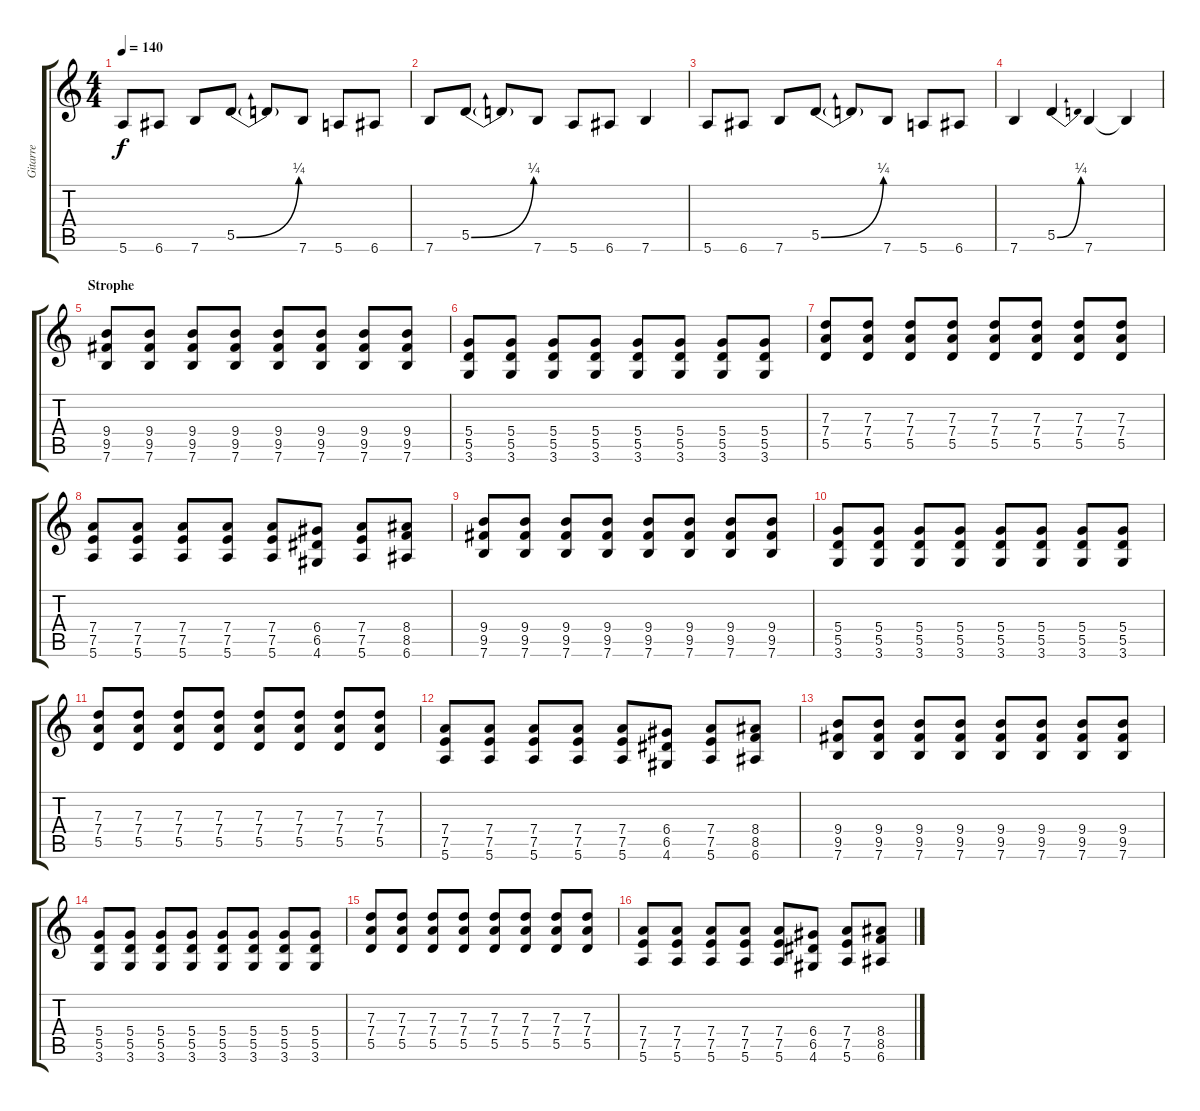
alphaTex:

\track ("Gitarre" "Gitarre") {instrument overdrivenguitar}
\staff {score tabs}
\tuning (E4 B3 G3 D3 A2 E2) {hide}
\ts (4 4)
\tempo 140
\clef g2
\ks c
5.6.8{dy f} 6.6.8 7.6.8 5.5{be (bend 0 0 60 1)}.8 5.5{t}.8 7.6.8 5.6.8 6.6.8 |
7.6.8 5.5{be (bend 0 0 60 1)}.8 5.5{t}.8 7.6.8 5.6.8 6.6.8 7.6.4 |
5.6.8 6.6.8 7.6.8 5.5{be (bend 0 0 60 1)}.8 5.5{t}.8 7.6.8 5.6.8 6.6.8 |
7.6.4 5.5{be (bend 0 0 60 1)}.4 7.6.4 7.6{t}.4 |
\section ("" "Strophe")
(9.4 9.5 7.6).8 (9.4 9.5 7.6).8 (9.4 9.5 7.6).8 (9.4 9.5 7.6).8 (9.4 9.5 7.6).8 (9.4 9.5 7.6).8 (9.4 9.5 7.6).8 (9.4 9.5 7.6).8 |
(5.4 5.5 3.6).8 (5.4 5.5 3.6).8 (5.4 5.5 3.6).8 (5.4 5.5 3.6).8 (5.4 5.5 3.6).8 (5.4 5.5 3.6).8 (5.4 5.5 3.6).8 (5.4 5.5 3.6).8 |
(7.3 7.4 5.5).8 (7.3 7.4 5.5).8 (7.3 7.4 5.5).8 (7.3 7.4 5.5).8 (7.3 7.4 5.5).8 (7.3 7.4 5.5).8 (7.3 7.4 5.5).8 (7.3 7.4 5.5).8 |
(7.4 7.5 5.6).8 (7.4 7.5 5.6).8 (7.4 7.5 5.6).8 (7.4 7.5 5.6).8 (7.4 7.5 5.6).8 (6.4 6.5 4.6).8 (7.4 7.5 5.6).8 (8.4 8.5 6.6).8 |
(9.4 9.5 7.6).8 (9.4 9.5 7.6).8 (9.4 9.5 7.6).8 (9.4 9.5 7.6).8 (9.4 9.5 7.6).8 (9.4 9.5 7.6).8 (9.4 9.5 7.6).8 (9.4 9.5 7.6).8 |
(5.4 5.5 3.6).8 (5.4 5.5 3.6).8 (5.4 5.5 3.6).8 (5.4 5.5 3.6).8 (5.4 5.5 3.6).8 (5.4 5.5 3.6).8 (5.4 5.5 3.6).8 (5.4 5.5 3.6).8 |
(7.3 7.4 5.5).8 (7.3 7.4 5.5).8 (7.3 7.4 5.5).8 (7.3 7.4 5.5).8 (7.3 7.4 5.5).8 (7.3 7.4 5.5).8 (7.3 7.4 5.5).8 (7.3 7.4 5.5).8 |
(7.4 7.5 5.6).8 (7.4 7.5 5.6).8 (7.4 7.5 5.6).8 (7.4 7.5 5.6).8 (7.4 7.5 5.6).8 (6.4 6.5 4.6).8 (7.4 7.5 5.6).8 (8.4 8.5 6.6).8 |
(9.4 9.5 7.6).8 (9.4 9.5 7.6).8 (9.4 9.5 7.6).8 (9.4 9.5 7.6).8 (9.4 9.5 7.6).8 (9.4 9.5 7.6).8 (9.4 9.5 7.6).8 (9.4 9.5 7.6).8 |
(5.4 5.5 3.6).8 (5.4 5.5 3.6).8 (5.4 5.5 3.6).8 (5.4 5.5 3.6).8 (5.4 5.5 3.6).8 (5.4 5.5 3.6).8 (5.4 5.5 3.6).8 (5.4 5.5 3.6).8 |
(7.3 7.4 5.5).8 (7.3 7.4 5.5).8 (7.3 7.4 5.5).8 (7.3 7.4 5.5).8 (7.3 7.4 5.5).8 (7.3 7.4 5.5).8 (7.3 7.4 5.5).8 (7.3 7.4 5.5).8 |
(7.4 7.5 5.6).8 (7.4 7.5 5.6).8 (7.4 7.5 5.6).8 (7.4 7.5 5.6).8 (7.4 7.5 5.6).8 (6.4 6.5 4.6).8 (7.4 7.5 5.6).8 (8.4 8.5 6.6).8
